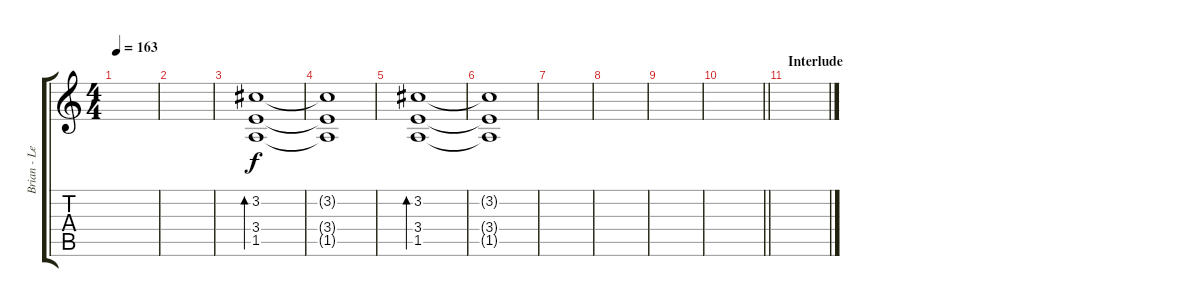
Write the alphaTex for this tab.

\track ("Brian - Lead Gtr (1/2 Step Down Drop C#)" "Brian - Le") {instrument electricguitarjazz}
\staff {score tabs}
\tuning (Eb4 Bb3 Gb3 Db3 Ab2 Db2) {hide}
\ts (4 4)
\tempo 163
\clef g2
\ks c
|
|
(3.2 3.4 1.5).1{bd 240} |
(3.2{t} 3.4{t} 1.5{t}).1 |
(3.2 3.4 1.5).1{bd 240} |
(3.2{t} 3.4{t} 1.5{t}).1 |
|
|
|
\barLineRight lightlight
|
\section ("" "Interlude")
